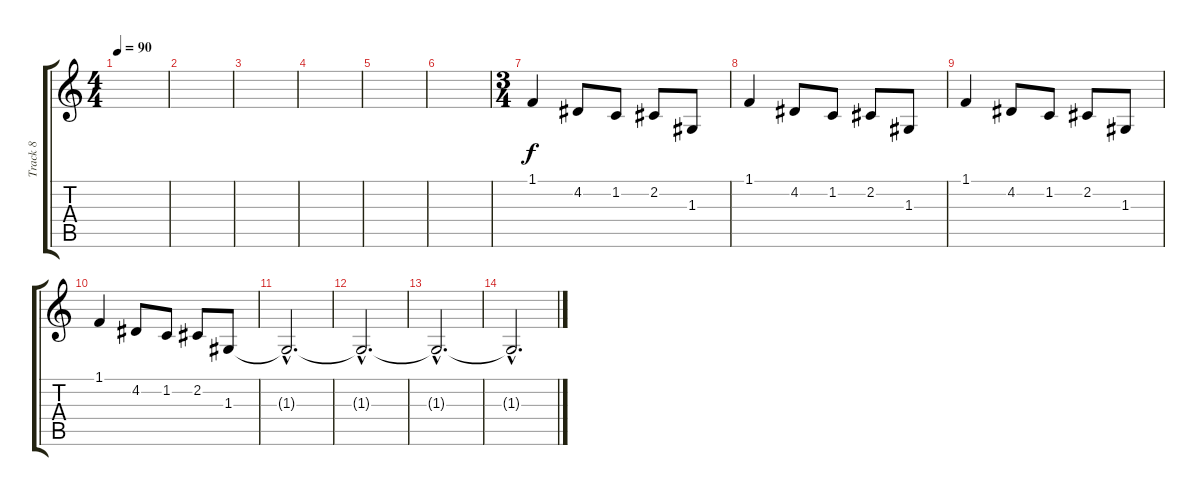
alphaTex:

\track ("Track 8" "Track 8") {instrument trumpet}
\staff {score tabs}
\tuning (E4 B3 G3 D3 A2 E2) {hide}
\ts (4 4)
\tempo 90
\clef g2
\ks c
|
|
|
|
|
|
\ts (3 4)
1.1.4 4.2.8 1.2.8 2.2.8 1.3.8 |
1.1.4 4.2.8 1.2.8 2.2.8 1.3.8 |
1.1.4 4.2.8 1.2.8 2.2.8 1.3.8 |
1.1.4 4.2.8 1.2.8 2.2.8 1.3.8 |
1.3{hac t}.2{d volume 7} |
1.3{hac t}.2{d} |
1.3{hac t}.2{d} |
1.3{hac t}.2{d}
